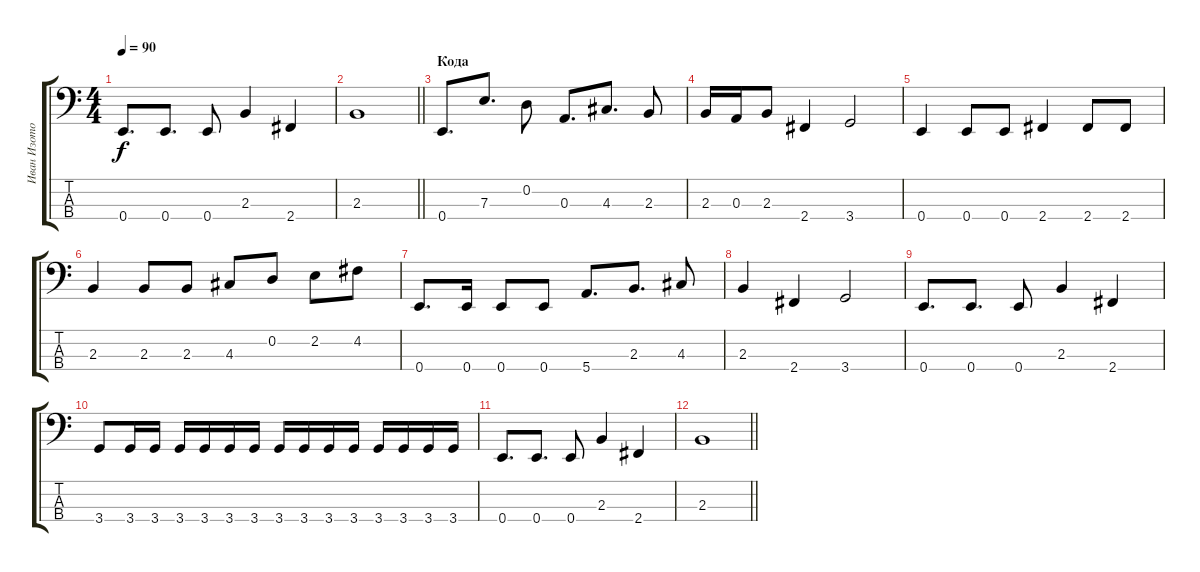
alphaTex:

\track ("Иван Изотов " "Иван Изото") {instrument electricbassfinger}
\staff {score tabs}
\tuning (G2 D2 A1 E1) {hide}
\ts (4 4)
\tempo 90
\clef f4
\ks c
0.4.8{d dy f} 0.4.8{d} 0.4.8 2.3.4 2.4.4 |
\barLineRight lightlight
2.3.1 |
\section ("" "Кода")
0.4.8{d} 7.3.8{d} 0.2.8 0.3.8{d} 4.3.8{d} 2.3.8 |
2.3.16 0.3.16 2.3.8 2.4.4 3.4.2 |
0.4.4 0.4.8 0.4.8 2.4.4 2.4.8 2.4.8 |
2.3.4 2.3.8 2.3.8 4.3.8 0.2.8 2.2.8 4.2.8 |
0.4.8{d} 0.4.16 0.4.8 0.4.8 5.4.8{d} 2.3.8{d} 4.3.8 |
2.3.4 2.4.4 3.4.2 |
0.4.8{d} 0.4.8{d} 0.4.8 2.3.4 2.4.4 |
3.4.8 3.4.16 3.4.16 3.4.16 3.4.16 3.4.16 3.4.16 3.4.16 3.4.16 3.4.16 3.4.16 3.4.16 3.4.16 3.4.16 3.4.16 |
0.4.8{d} 0.4.8{d} 0.4.8 2.3.4 2.4.4 |
\barLineRight lightlight
2.3.1
